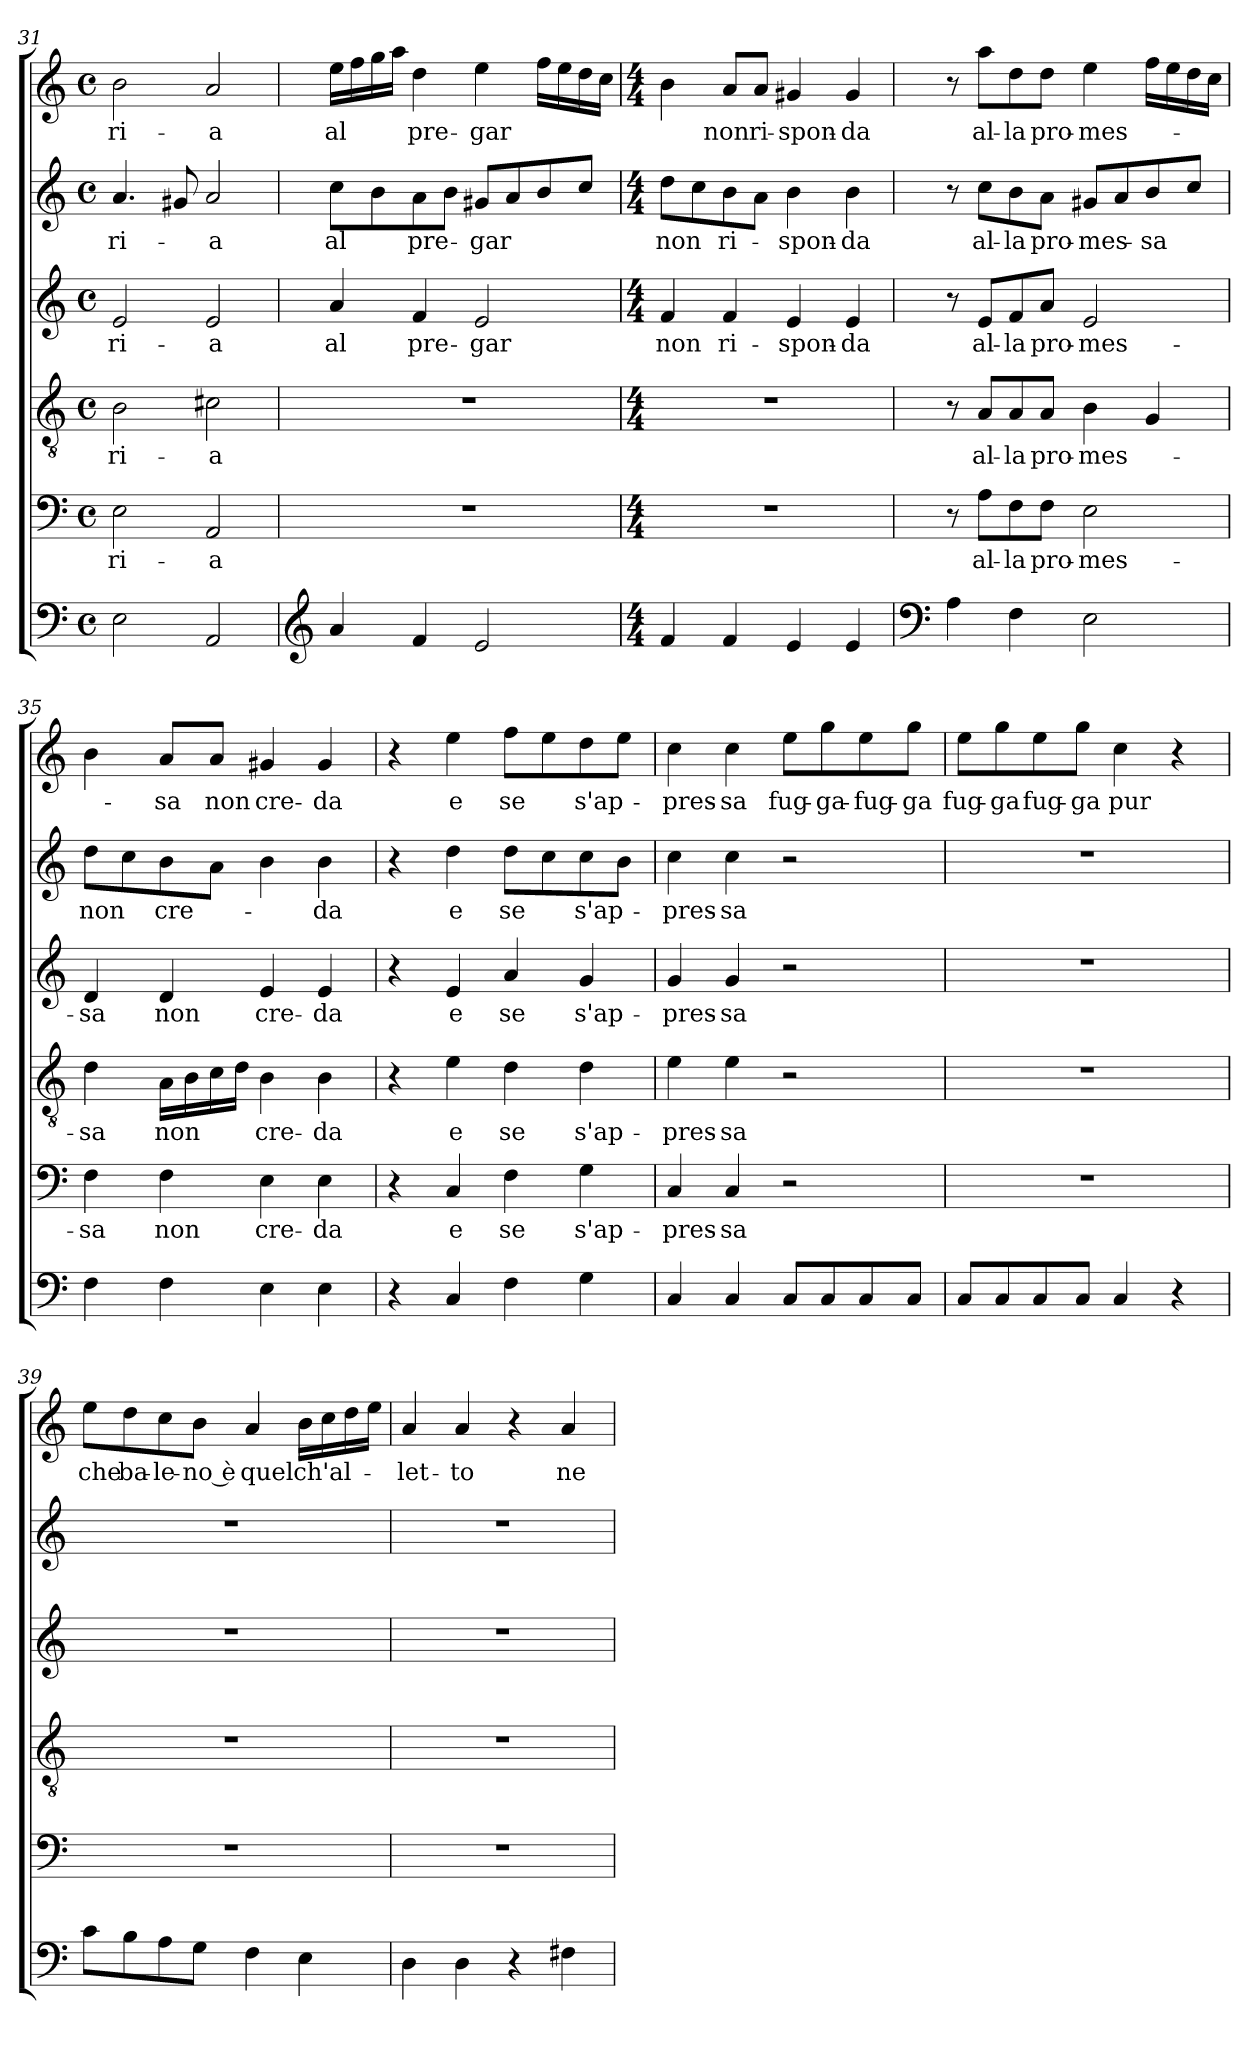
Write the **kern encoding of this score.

**kern	**kern	**text	**kern	**text	**kern	**text	**kern	**text	**kern	**text
*part6	*part5	*part5	*part4	*part4	*part3	*part3	*part2	*part2	*part1	*part1
*staff6	*staff5	*staff5	*staff4	*staff4	*staff3	*staff3	*staff2	*staff2	*staff1	*staff1
*clefF4	*clefF4	*	*clefGv2	*	*clefG2	*	*clefG2	*	*clefG2	*
*k[]	*k[]	*	*k[]	*	*k[]	*	*k[]	*	*k[]	*
*C:	*C:	*	*C:	*	*C:	*	*C:	*	*C:	*
*M4/4	*M4/4	*	*M4/4	*	*M4/4	*	*M4/4	*	*M4/4	*
*met(c)	*met(c)	*	*met(c)	*	*met(c)	*	*met(c)	*	*met(c)	*
=31	=31	=31	=31	=31	=31	=31	=31	=31	=31	=31
!	!	!LO:LY:b	!	!LO:LY:b	!	!LO:LY:b	!	!LO:LY:b	!	!LO:LY:b
2E\	2E\	ri-	2B\	ri-	2e/	ri-	4.a/	ri-	2b\	ri-
.	.	.	.	.	.	.	8g#X/	.	.	.
!	!	!LO:LY:b	!	!LO:LY:b	!	!LO:LY:b	!	!LO:LY:b	!	!LO:LY:b
2AA/	2AA/	-a	2c#X\	-a	2e/	-a	2a/	-a	2a/	-a
=32	=32	=32	=32	=32	=32	=32	=32	=32	=32	=32
*clefG2	*	*	*	*	*	*	*	*	*	*
!	!	!	!	!	!	!LO:LY:b	!	!LO:LY:b	!	!LO:LY:b
4a/	1r	.	1r	.	4a/	al	8cc\L	al	16ee\LL	al
.	.	.	.	.	.	.	.	.	16ff\	.
.	.	.	.	.	.	.	8b\	.	16gg\	.
.	.	.	.	.	.	.	.	.	16aa\JJ	.
!	!	!	!	!	!	!LO:LY:b	!	!LO:LY:b	!	!LO:LY:b
4f/	.	.	.	.	4f/	pre-	8a\	pre-	4dd\	pre-
.	.	.	.	.	.	.	8b\J	.	.	.
!	!	!	!	!	!	!LO:LY:b	!	!LO:LY:b	!	!LO:LY:b
2e/	.	.	.	.	2e/	-gar	8g#X/L	-gar	4ee\	-gar
.	.	.	.	.	.	.	8a/	.	.	.
.	.	.	.	.	.	.	8b/	.	16ff\LL	.
.	.	.	.	.	.	.	.	.	16ee\	.
.	.	.	.	.	.	.	8cc/J	.	16dd\	.
.	.	.	.	.	.	.	.	.	16cc\JJ	.
!!LO:PB:g=z
=33	=33	=33	=33	=33	=33	=33	=33	=33	=33	=33
*M4/4	*M4/4	*	*M4/4	*	*M4/4	*	*M4/4	*	*M4/4	*
!	!	!	!	!	!	!LO:LY:b	!	!LO:LY:b	!	!
4f/	1r	.	1r	.	4f/	non	8dd\L	non	4b\	.
.	.	.	.	.	.	.	8cc\	.	.	.
!	!	!	!	!	!	!LO:LY:b	!	!LO:LY:b	!	!LO:LY:b
4f/	.	.	.	.	4f/	ri-	8b\	ri-	8a/L	non
!	!	!	!	!	!	!	!	!	!	!LO:LY:b
.	.	.	.	.	.	.	8a\J	.	8a/J	ri-
!	!	!	!	!	!	!LO:LY:b	!	!LO:LY:b	!	!LO:LY:b
4e/	.	.	.	.	4e/	-spon-	4b\	-spon-	4g#X/	-spon-
!	!	!	!	!	!	!LO:LY:b	!	!LO:LY:b	!	!LO:LY:b
4e/	.	.	.	.	4e/	-da	4b\	-da	4g#/	-da
=34	=34	=34	=34	=34	=34	=34	=34	=34	=34	=34
*clefF4	*	*	*	*	*	*	*	*	*	*
4A\	8r	.	8r	.	8r	.	8r	.	8r	.
!	!	!LO:LY:b	!	!LO:LY:b	!	!LO:LY:b	!	!LO:LY:b	!	!LO:LY:b
.	8A\L	al-	8A/L	al-	8e/L	al-	8cc\L	al-	8aa\L	al-
!	!	!LO:LY:b	!	!LO:LY:b	!	!LO:LY:b	!	!LO:LY:b	!	!LO:LY:b
4F\	8F\	-la	8A/	-la	8f/	-la	8b\	-la	8dd\	-la
!	!	!LO:LY:b	!	!LO:LY:b	!	!LO:LY:b	!	!LO:LY:b	!	!LO:LY:b
.	8F\J	pro-	8A/J	pro-	8a/J	pro-	8a\J	pro-	8dd\J	pro-
!	!	!LO:LY:b	!	!LO:LY:b	!	!LO:LY:b	!	!LO:LY:b	!	!LO:LY:b
2E\	2E\	-mes-	4B\	-mes-	2e/	-mes-	8g#X/L	-mes-	4ee\	-mes-
.	.	.	.	.	.	.	8a/	.	.	.
!	!	!	!	!	!	!	!	!LO:LY:b	!	!
.	.	.	4G/	.	.	.	8b/	-sa	16ff\LL	.
.	.	.	.	.	.	.	.	.	16ee\	.
.	.	.	.	.	.	.	8cc/J	.	16dd\	.
.	.	.	.	.	.	.	.	.	16cc\JJ	.
=35	=35	=35	=35	=35	=35	=35	=35	=35	=35	=35
!	!	!LO:LY:b	!	!LO:LY:b	!	!LO:LY:b	!	!LO:LY:b	!	!
4F\	4F\	-sa	4d\	-sa	4d/	-sa	8dd\L	non	4b\	.
.	.	.	.	.	.	.	8cc\	.	.	.
!	!	!LO:LY:b	!	!LO:LY:b	!	!LO:LY:b	!	!LO:LY:b	!	!LO:LY:b
4F\	4F\	non	16A\LL	non	4d/	non	8b\	cre-	8a/L	-sa
.	.	.	16B\	.	.	.	.	.	.	.
!	!	!	!	!	!	!	!	!	!	!LO:LY:b
.	.	.	16c\	.	.	.	8a\J	.	8a/J	non
.	.	.	16d\JJ	.	.	.	.	.	.	.
!	!	!LO:LY:b	!	!LO:LY:b	!	!LO:LY:b	!	!	!	!LO:LY:b
4E\	4E\	cre-	4B\	cre-	4e/	cre-	4b\	.	4g#X/	cre-
!	!	!LO:LY:b	!	!LO:LY:b	!	!LO:LY:b	!	!LO:LY:b	!	!LO:LY:b
4E\	4E\	-da	4B\	-da	4e/	-da	4b\	-da	4g#/	-da
=36	=36	=36	=36	=36	=36	=36	=36	=36	=36	=36
4r	4r	.	4r	.	4r	.	4r	.	4r	.
!	!	!LO:LY:b	!	!LO:LY:b	!	!LO:LY:b	!	!LO:LY:b	!	!LO:LY:b
4C/	4C/	e	4e\	e	4e/	e	4dd\	e	4ee\	e
!	!	!LO:LY:b	!	!LO:LY:b	!	!LO:LY:b	!	!LO:LY:b	!	!LO:LY:b
4F\	4F\	se	4d\	se	4a/	se	8dd\L	se	8ff\L	se
.	.	.	.	.	.	.	8cc\	.	8ee\	.
!	!	!LO:LY:b	!	!LO:LY:b	!	!LO:LY:b	!	!LO:LY:b	!	!LO:LY:b
4G\	4G\	s'ap-	4d\	s'ap-	4g/	s'ap-	8cc\	s'ap-	8dd\	s'ap-
.	.	.	.	.	.	.	8b\J	.	8ee\J	.
!!LO:LB:g=z
=37	=37	=37	=37	=37	=37	=37	=37	=37	=37	=37
!	!	!LO:LY:b	!	!LO:LY:b	!	!LO:LY:b	!	!LO:LY:b	!	!LO:LY:b
4C/	4C/	-pres-	4e\	-pres-	4g/	-pres-	4cc\	-pres-	4cc\	-pres-
!	!	!LO:LY:b	!	!LO:LY:b	!	!LO:LY:b	!	!LO:LY:b	!	!LO:LY:b
4C/	4C/	-sa	4e\	-sa	4g/	-sa	4cc\	-sa	4cc\	-sa
!	!	!	!	!	!	!	!	!	!	!LO:LY:b
8C/L	2r	.	2r	.	2r	.	2r	.	8ee\L	fug-
!	!	!	!	!	!	!	!	!	!	!LO:LY:b
8C/	.	.	.	.	.	.	.	.	8gg\	-ga-
!	!	!	!	!	!	!	!	!	!	!LO:LY:b
8C/	.	.	.	.	.	.	.	.	8ee\	-fug-
!	!	!	!	!	!	!	!	!	!	!LO:LY:b
8C/J	.	.	.	.	.	.	.	.	8gg\J	-ga
=38	=38	=38	=38	=38	=38	=38	=38	=38	=38	=38
!	!	!	!	!	!	!	!	!	!	!LO:LY:b
8C/L	1r	.	1r	.	1r	.	1r	.	8ee\L	fug-
!	!	!	!	!	!	!	!	!	!	!LO:LY:b
8C/	.	.	.	.	.	.	.	.	8gg\	-ga
!	!	!	!	!	!	!	!	!	!	!LO:LY:b
8C/	.	.	.	.	.	.	.	.	8ee\	fug-
!	!	!	!	!	!	!	!	!	!	!LO:LY:b
8C/J	.	.	.	.	.	.	.	.	8gg\J	-ga
!	!	!	!	!	!	!	!	!	!	!LO:LY:b
4C/	.	.	.	.	.	.	.	.	4cc\	pur
4r	.	.	.	.	.	.	.	.	4r	.
=39	=39	=39	=39	=39	=39	=39	=39	=39	=39	=39
!	!	!	!	!	!	!	!	!	!	!LO:LY:b
8c\L	1r	.	1r	.	1r	.	1r	.	8ee\L	che
!	!	!	!	!	!	!	!	!	!	!LO:LY:b
8B\	.	.	.	.	.	.	.	.	8dd\	ba-
!	!	!	!	!	!	!	!	!	!	!LO:LY:b
8A\	.	.	.	.	.	.	.	.	8cc\	-le-
!	!	!	!	!	!	!	!	!	!	!LO:LY:b
8G\J	.	.	.	.	.	.	.	.	8b\J	-no è
!	!	!	!	!	!	!	!	!	!	!LO:LY:b
4F\	.	.	.	.	.	.	.	.	4a/	quel
!	!	!	!	!	!	!	!	!	!	!LO:LY:b
4E\	.	.	.	.	.	.	.	.	16b\LL	ch'al-
.	.	.	.	.	.	.	.	.	16cc\	.
.	.	.	.	.	.	.	.	.	16dd\	.
.	.	.	.	.	.	.	.	.	16ee\JJ	.
=40	=40	=40	=40	=40	=40	=40	=40	=40	=40	=40
!	!	!	!	!	!	!	!	!	!	!LO:LY:b
4D\	1r	.	1r	.	1r	.	1r	.	4a/	-let-
!	!	!	!	!	!	!	!	!	!	!LO:LY:b
4D\	.	.	.	.	.	.	.	.	4a/	-to
4r	.	.	.	.	.	.	.	.	4r	.
!	!	!	!	!	!	!	!	!	!	!LO:LY:b
4F#X\	.	.	.	.	.	.	.	.	4a/	ne
=	=	=	=	=	=	=	=	=	=	=
*-	*-	*-	*-	*-	*-	*-	*-	*-	*-	*-
